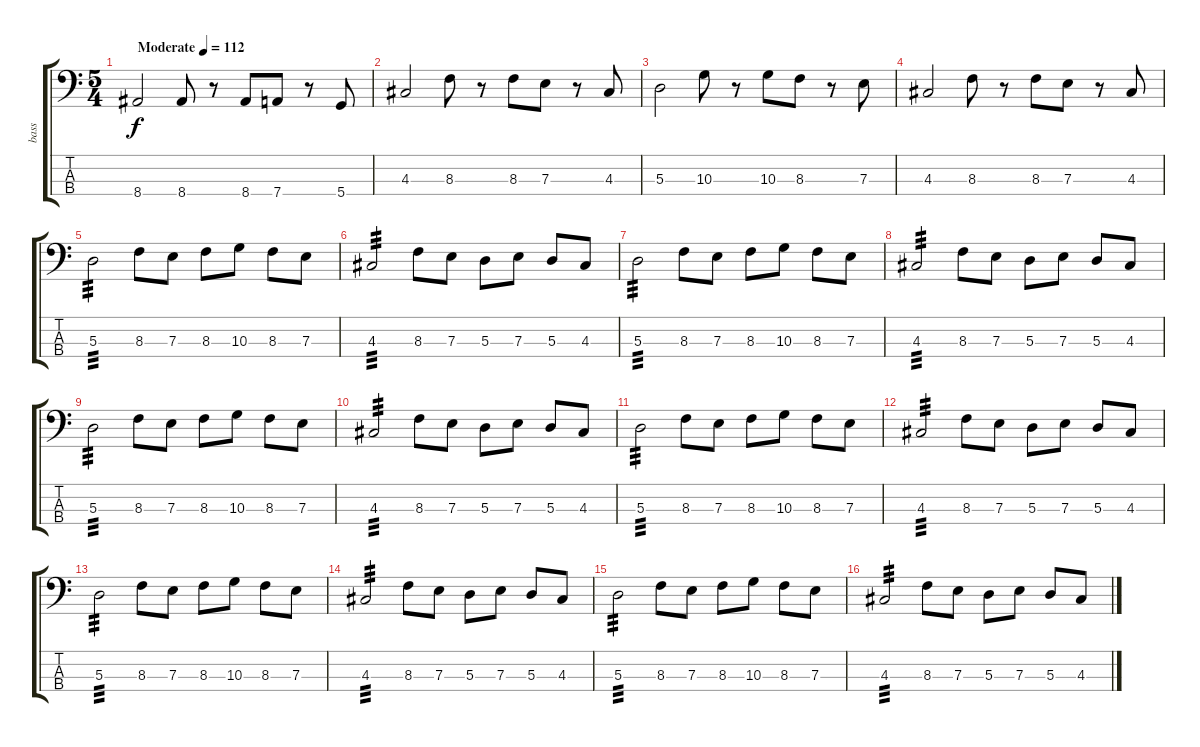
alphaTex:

\track ("bass" "bass") {instrument electricbassfinger}
\staff {score tabs}
\tuning (G2 D2 A1 D1) {hide}
\ts (5 4)
\tempo (112 "Moderate")
\clef f4
\ks c
8.4.2{dy f instrument electricbassfinger} 8.4.8 r.8 8.4.8 7.4.8 r.8 5.4.8 |
4.3.2 8.3.8 r.8 8.3.8 7.3.8 r.8 4.3.8 |
5.3.2 10.3.8 r.8 10.3.8 8.3.8 r.8 7.3.8 |
4.3.2 8.3.8 r.8 8.3.8 7.3.8 r.8 4.3.8 |
5.3.2{tp 3} 8.3.8 7.3.8 8.3.8 10.3.8 8.3.8 7.3.8 |
4.3.2{tp 3} 8.3.8 7.3.8 5.3.8 7.3.8 5.3.8 4.3.8 |
5.3.2{tp 3} 8.3.8 7.3.8 8.3.8 10.3.8 8.3.8 7.3.8 |
4.3.2{tp 3} 8.3.8 7.3.8 5.3.8 7.3.8 5.3.8 4.3.8 |
5.3.2{tp 3} 8.3.8 7.3.8 8.3.8 10.3.8 8.3.8 7.3.8 |
4.3.2{tp 3} 8.3.8 7.3.8 5.3.8 7.3.8 5.3.8 4.3.8 |
5.3.2{tp 3} 8.3.8 7.3.8 8.3.8 10.3.8 8.3.8 7.3.8 |
4.3.2{tp 3} 8.3.8 7.3.8 5.3.8 7.3.8 5.3.8 4.3.8 |
5.3.2{tp 3} 8.3.8 7.3.8 8.3.8 10.3.8 8.3.8 7.3.8 |
4.3.2{tp 3} 8.3.8 7.3.8 5.3.8 7.3.8 5.3.8 4.3.8 |
5.3.2{tp 3} 8.3.8 7.3.8 8.3.8 10.3.8 8.3.8 7.3.8 |
4.3.2{tp 3} 8.3.8 7.3.8 5.3.8 7.3.8 5.3.8 4.3.8
